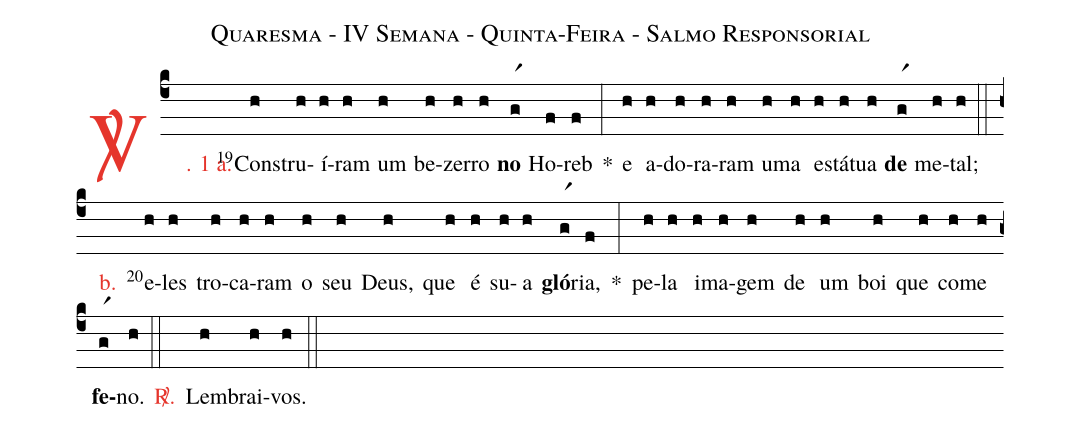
name: Quaresma - IV Semana - Quinta-Feira - Salmo Responsorial;
%%
(c4)

<c><sp>V/</sp>. 1 a.</c>() <v>\VSup{19}</v>Cons(h)tru(h)í(h)ram(h) um(h) be(h)zer(h)ro(h) <b>no</b>(gr1) Ho(f)reb(f) *(:)
e(h) a(h)do(h)ra(h)ram(h) u(h)ma(h) es(h)tá(h)tua(h) <b>de</b>(gr1) me(h)tal;(h)

(::)

<nlba><c>b.</c>() <v>\VSup{20}</v>e</nlba>(h)les(h) tro(h)ca(h)ram(h) o(h) seu(h) Deus,(h) que(h) é(h) su(h)a(h) <b>gló</b>(gr1)ria,(f) *(:)
pe(h)la(h) i(h)ma(h)gem(h) de(h) um(h) boi(h) que(h) co(h)me(h) <b>fe</b>(gr1)no.(h)

(::)

<nlba><c><sp>R/</sp>.</c>() Lem</nlba>(h)brai-(h)vos.(h)

(::)
